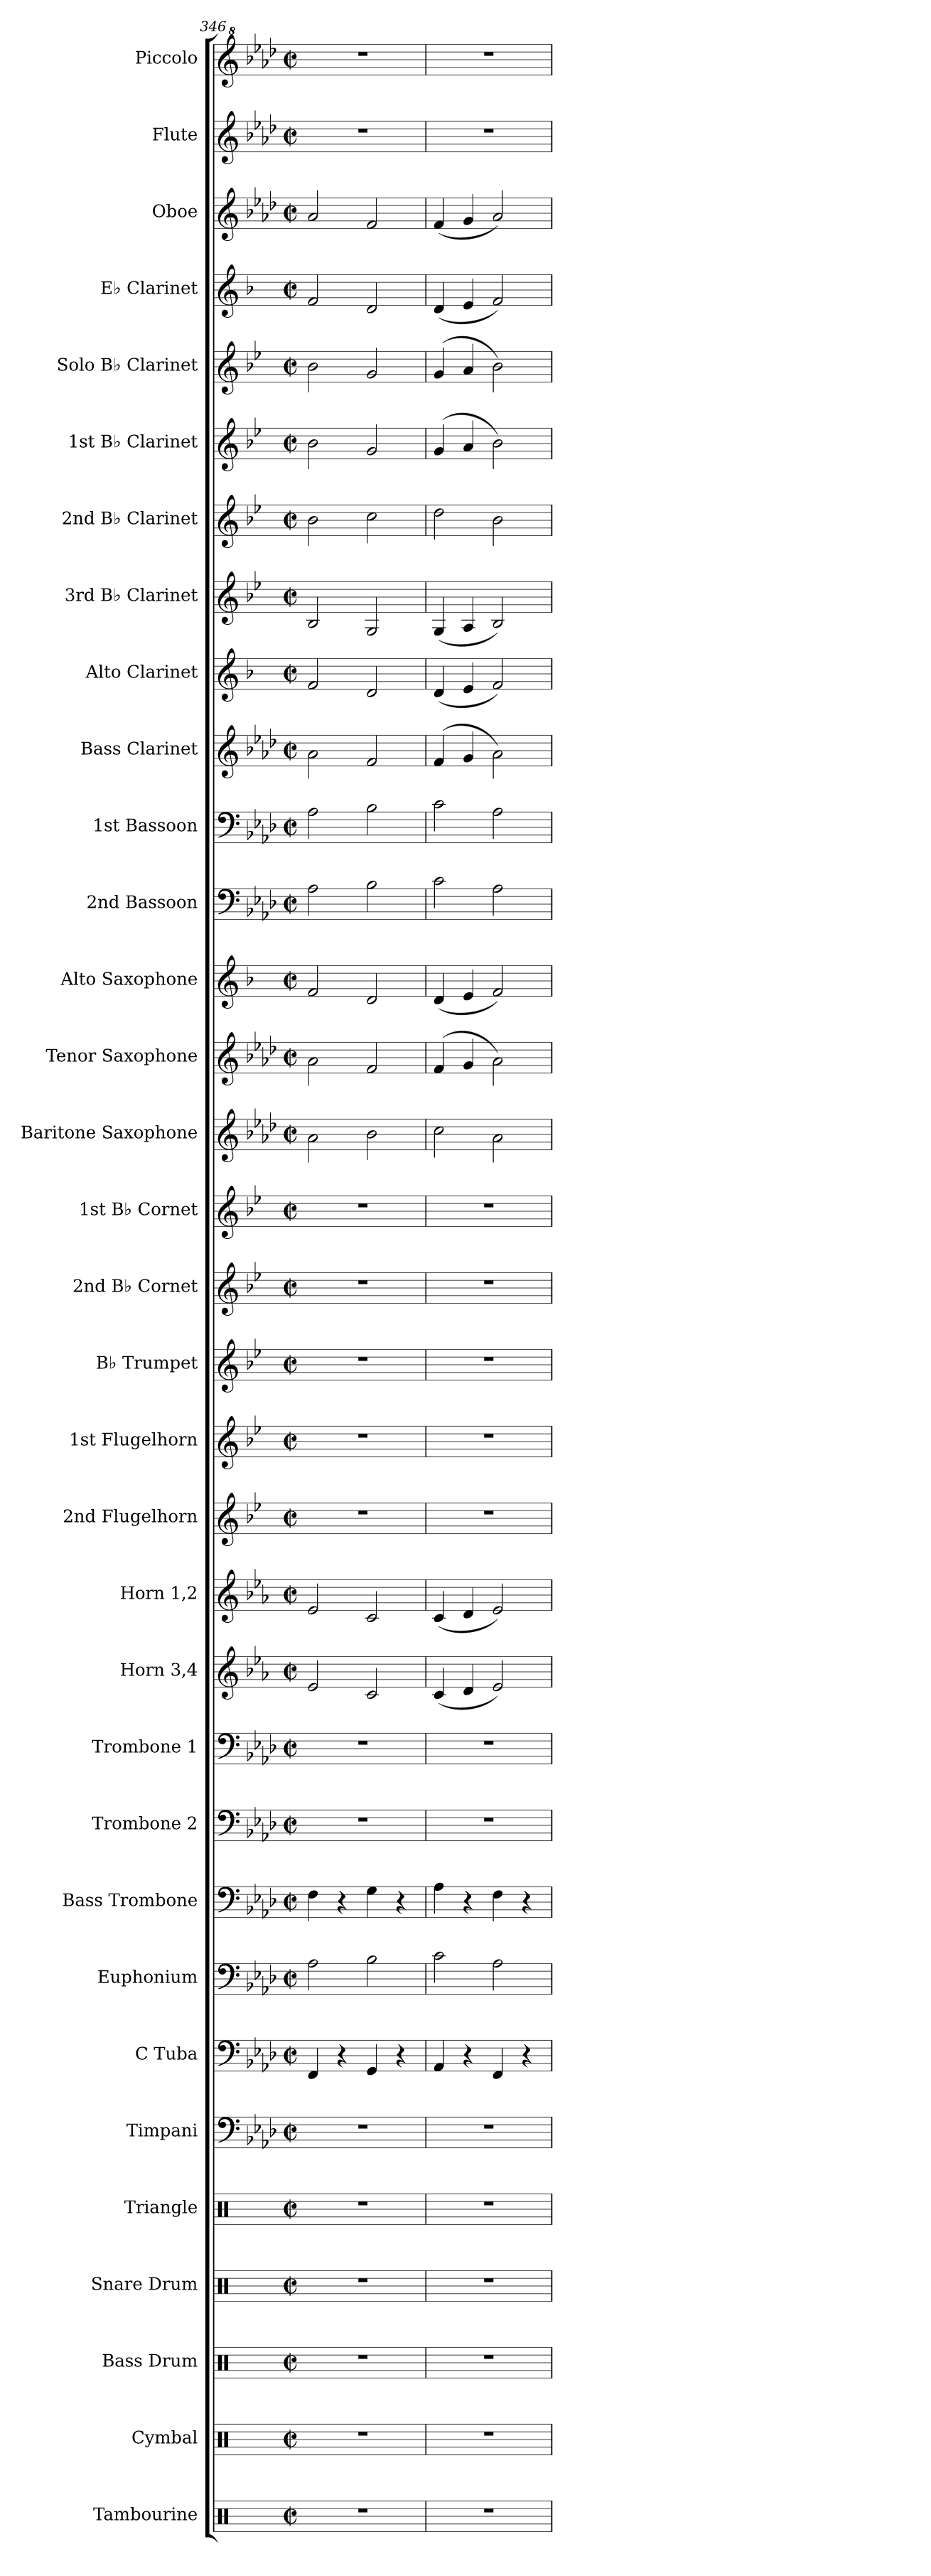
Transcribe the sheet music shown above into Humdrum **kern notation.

**kern	**kern	**kern	**kern	**kern	**kern	**kern	**kern	**kern	**kern	**kern	**kern	**kern	**kern	**kern	**kern	**kern	**kern	**kern	**kern	**kern	**kern	**kern	**kern	**kern	**kern	**kern	**kern	**kern	**kern	**kern	**kern	**kern
*part33	*part32	*part31	*part30	*part29	*part28	*part27	*part26	*part25	*part24	*part23	*part22	*part21	*part20	*part19	*part18	*part17	*part16	*part15	*part14	*part13	*part12	*part11	*part10	*part9	*part8	*part7	*part6	*part5	*part4	*part3	*part2	*part1
*staff33	*staff32	*staff31	*staff30	*staff29	*staff28	*staff27	*staff26	*staff25	*staff24	*staff23	*staff22	*staff21	*staff20	*staff19	*staff18	*staff17	*staff16	*staff15	*staff14	*staff13	*staff12	*staff11	*staff10	*staff9	*staff8	*staff7	*staff6	*staff5	*staff4	*staff3	*staff2	*staff1
*I"Tambourine	*I"Cymbal	*I"Bass Drum	*I"Snare Drum	*I"Triangle	*I"Timpani	*I"C Tuba	*I"Euphonium	*I"Bass Trombone	*I"Trombone 2	*I"Trombone 1	*I"Horn 3,4	*I"Horn 1,2	*I"2nd Flugelhorn	*I"1st Flugelhorn	*I"B♭ Trumpet	*I"2nd B♭ Cornet	*I"1st B♭ Cornet	*I"Baritone Saxophone	*I"Tenor Saxophone	*I"Alto Saxophone	*I"2nd Bassoon	*I"1st Bassoon	*I"Bass Clarinet	*I"Alto Clarinet	*I"3rd B♭ Clarinet	*I"2nd B♭ Clarinet	*I"1st B♭ Clarinet	*I"Solo B♭ Clarinet	*I"E♭ Clarinet	*I"Oboe	*I"Flute	*I"Piccolo
*I'Tamb.	*I'Cym.	*I'B. Dr.	*I'Sn. Dr.	*I'Trgl.	*I'Timp.	*I'C Tu.	*I'Eu.	*I'B. Trb.	*I'Trb. 2	*I'Trb. 1	*I'Hn. 3,4	*I'Hn. 1,2	*I'2nd Flghn.	*I'1st Flghn.	*I'B♭ Tpt.	*I'2nd B♭ Cnt.	*I'1st B♭ Cnt.	*I'Bar. Sax.	*I'T. Sax.	*I'A. Sax.	*I'2nd Bsn.	*I'1st Bsn.	*I'B. Cl.	*I'A. Cl.	*I'3rd B♭ Cl.	*I'2nd B♭ Cl.	*I'1st B♭ Cl.	*I'Solo B♭ Cl.	*I'E♭ Cl.	*I'Ob.	*I'Fl.	*I'Picc.
*clefX	*clefX	*clefX	*clefX	*clefX	*clefF4	*clefF4	*clefF4	*clefF4	*clefF4	*clefF4	*clefG2	*clefG2	*clefG2	*clefG2	*clefG2	*clefG2	*clefG2	*clefG2	*clefG2	*clefG2	*clefF4	*clefF4	*clefG2	*clefG2	*clefG2	*clefG2	*clefG2	*clefG2	*clefG2	*clefG2	*clefG2	*clefG^2
*	*	*	*	*	*	*	*	*	*	*	*ITrd4c7	*ITrd4c7	*ITrd1c2	*ITrd1c2	*ITrd1c2	*ITrd1c2	*ITrd1c2	*ITrd12c21	*ITrd8c14	*ITrd5c9	*	*	*ITrd8c14	*ITrd5c9	*ITrd1c2	*ITrd1c2	*ITrd1c2	*ITrd1c2	*ITrd-2c-3	*	*	*ITrd-7c-12
*k[]	*k[]	*k[]	*k[]	*k[]	*k[b-e-a-d-]	*k[b-e-a-d-]	*k[b-e-a-d-]	*k[b-e-a-d-]	*k[b-e-a-d-]	*k[b-e-a-d-]	*k[b-e-a-d-]	*k[b-e-a-d-]	*k[b-e-a-d-]	*k[b-e-a-d-]	*k[b-e-a-d-]	*k[b-e-a-d-]	*k[b-e-a-d-]	*k[b-e-a-d-]	*k[b-e-a-d-]	*k[b-e-a-d-]	*k[b-e-a-d-]	*k[b-e-a-d-]	*k[b-e-a-d-]	*k[b-e-a-d-]	*k[b-e-a-d-]	*k[b-e-a-d-]	*k[b-e-a-d-]	*k[b-e-a-d-]	*k[b-e-a-d-]	*k[b-e-a-d-]	*k[b-e-a-d-]	*k[b-e-a-d-]
*C:	*C:	*C:	*C:	*C:	*A-:	*A-:	*A-:	*A-:	*A-:	*A-:	*A-:	*A-:	*A-:	*A-:	*A-:	*A-:	*A-:	*A-:	*A-:	*A-:	*A-:	*A-:	*A-:	*A-:	*A-:	*A-:	*A-:	*A-:	*A-:	*A-:	*A-:	*A-:
*M2/2	*M2/2	*M2/2	*M2/2	*M2/2	*M2/2	*M2/2	*M2/2	*M2/2	*M2/2	*M2/2	*M2/2	*M2/2	*M2/2	*M2/2	*M2/2	*M2/2	*M2/2	*M2/2	*M2/2	*M2/2	*M2/2	*M2/2	*M2/2	*M2/2	*M2/2	*M2/2	*M2/2	*M2/2	*M2/2	*M2/2	*M2/2	*M2/2
*met(c|)	*met(c|)	*met(c|)	*met(c|)	*met(c|)	*met(c|)	*met(c|)	*met(c|)	*met(c|)	*met(c|)	*met(c|)	*met(c|)	*met(c|)	*met(c|)	*met(c|)	*met(c|)	*met(c|)	*met(c|)	*met(c|)	*met(c|)	*met(c|)	*met(c|)	*met(c|)	*met(c|)	*met(c|)	*met(c|)	*met(c|)	*met(c|)	*met(c|)	*met(c|)	*met(c|)	*met(c|)	*met(c|)
=346	=346	=346	=346	=346	=346	=346	=346	=346	=346	=346	=346	=346	=346	=346	=346	=346	=346	=346	=346	=346	=346	=346	=346	=346	=346	=346	=346	=346	=346	=346	=346	=346
1r	1r	1r	1r	1r	1r	4FF/	2A-\	4F\	1r	1r	2A-/	2A-/	1r	1r	1r	1r	1r	2A-\	2A-\	2A-/	2A-\	2A-\	2A-\	2A-/	2A-/	2a-\	2a-\	2a-\	2a-/	2a-/	1r	1r
.	.	.	.	.	.	4r	.	4r	.	.	.	.	.	.	.	.	.	.	.	.	.	.	.	.	.	.	.	.	.	.	.	.
.	.	.	.	.	.	4GG/	2B-\	4G\	.	.	2F/	2F/	.	.	.	.	.	2B-\	2F/	2F/	2B-\	2B-\	2F/	2F/	2F/	2b-\	2f/	2f/	2f/	2f/	.	.
.	.	.	.	.	.	4r	.	4r	.	.	.	.	.	.	.	.	.	.	.	.	.	.	.	.	.	.	.	.	.	.	.	.
=347	=347	=347	=347	=347	=347	=347	=347	=347	=347	=347	=347	=347	=347	=347	=347	=347	=347	=347	=347	=347	=347	=347	=347	=347	=347	=347	=347	=347	=347	=347	=347	=347
1r	1r	1r	1r	1r	1r	4AA-/	2c\	4A-\	1r	1r	(4F/	(4F/	1r	1r	1r	1r	1r	2c\	(4F/	(4F/	2c\	2c\	(4F/	(4F/	(4F/	2cc\	(4f/	(4f/	(4f/	(4f/	1r	1r
.	.	.	.	.	.	4r	.	4r	.	.	4G/	4G/	.	.	.	.	.	.	4G/	4G/	.	.	4G/	4G/	4G/	.	4g/	4g/	4g/	4g/	.	.
.	.	.	.	.	.	4FF/	2A-\	4F\	.	.	2A-/)	2A-/)	.	.	.	.	.	2A-\	2A-\)	2A-/)	2A-\	2A-\	2A-\)	2A-/)	2A-/)	2a-\	2a-\)	2a-\)	2a-/)	2a-/)	.	.
.	.	.	.	.	.	4r	.	4r	.	.	.	.	.	.	.	.	.	.	.	.	.	.	.	.	.	.	.	.	.	.	.	.
=	=	=	=	=	=	=	=	=	=	=	=	=	=	=	=	=	=	=	=	=	=	=	=	=	=	=	=	=	=	=	=	=
*-	*-	*-	*-	*-	*-	*-	*-	*-	*-	*-	*-	*-	*-	*-	*-	*-	*-	*-	*-	*-	*-	*-	*-	*-	*-	*-	*-	*-	*-	*-	*-	*-
